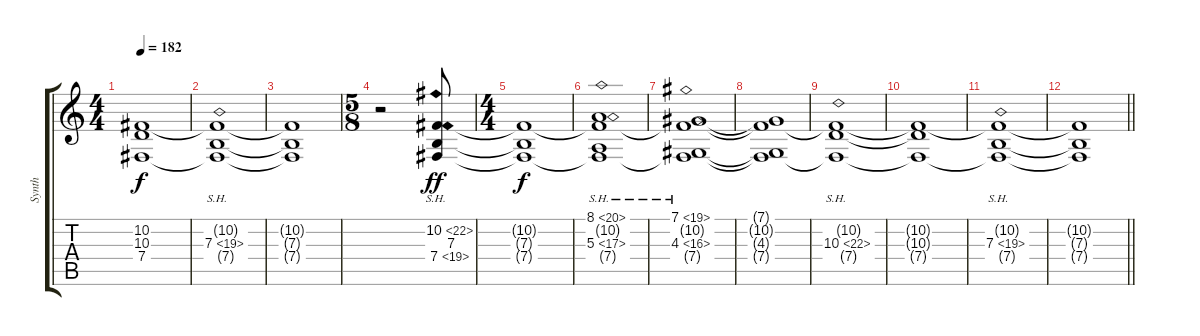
\track ("Synth" "Synth") {instrument synthstrings1}
\staff {score tabs}
\tuning (Db4 Ab3 E3 B2 Gb2 B1) {hide}
\ts (4 4)
\tempo 182
\clef g2
\ks c
(10.2{t} 10.3{t} 7.4{t}).1{dy f} |
(10.2{t} 7.3{sh 12} 7.4{t}).1 |
(10.2{t} 7.3{t} 7.4{t}).1 |
\ts (5 8)
r.2 (10.2{sh 12} 7.3 7.4{sh 12}).8{dy ff} |
\ts (4 4)
(10.2{t} 7.3{t} 7.4{t}).1{dy f} |
(8.1{sh 12} 10.2{t} 5.3{sh 12} 7.4{t}).1 |
(7.1{sh 12} 10.2{t} 4.3{sh 12} 7.4{t}).1 |
(7.1{t} 10.2{t} 4.3{t} 7.4{t}).1 |
(10.2{t} 10.3{sh 12} 7.4{t}).1 |
(10.2{t} 10.3{t} 7.4{t}).1 |
(10.2{t} 7.3{sh 12} 7.4{t}).1 |
\barLineRight lightlight
(10.2{t} 7.3{t} 7.4{t}).1
